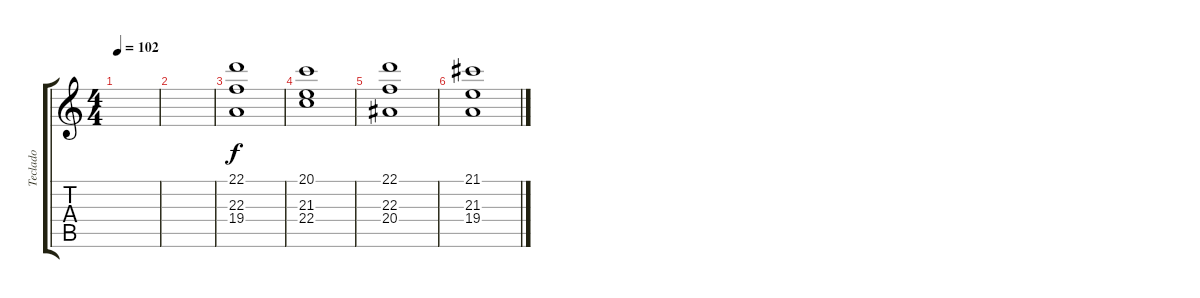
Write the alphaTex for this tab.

\track ("Teclado" "Teclado") {instrument stringensemble1}
\staff {score tabs}
\tuning (E4 B3 G3 D3 A2 E2) {hide}
\ts (4 4)
\tempo 102
\clef g2
\ks c
|
|
(22.1 22.3 19.4).1 |
(20.1 21.3 22.4).1 |
(22.1 22.3 20.4).1 |
(21.1 21.3 19.4).1
